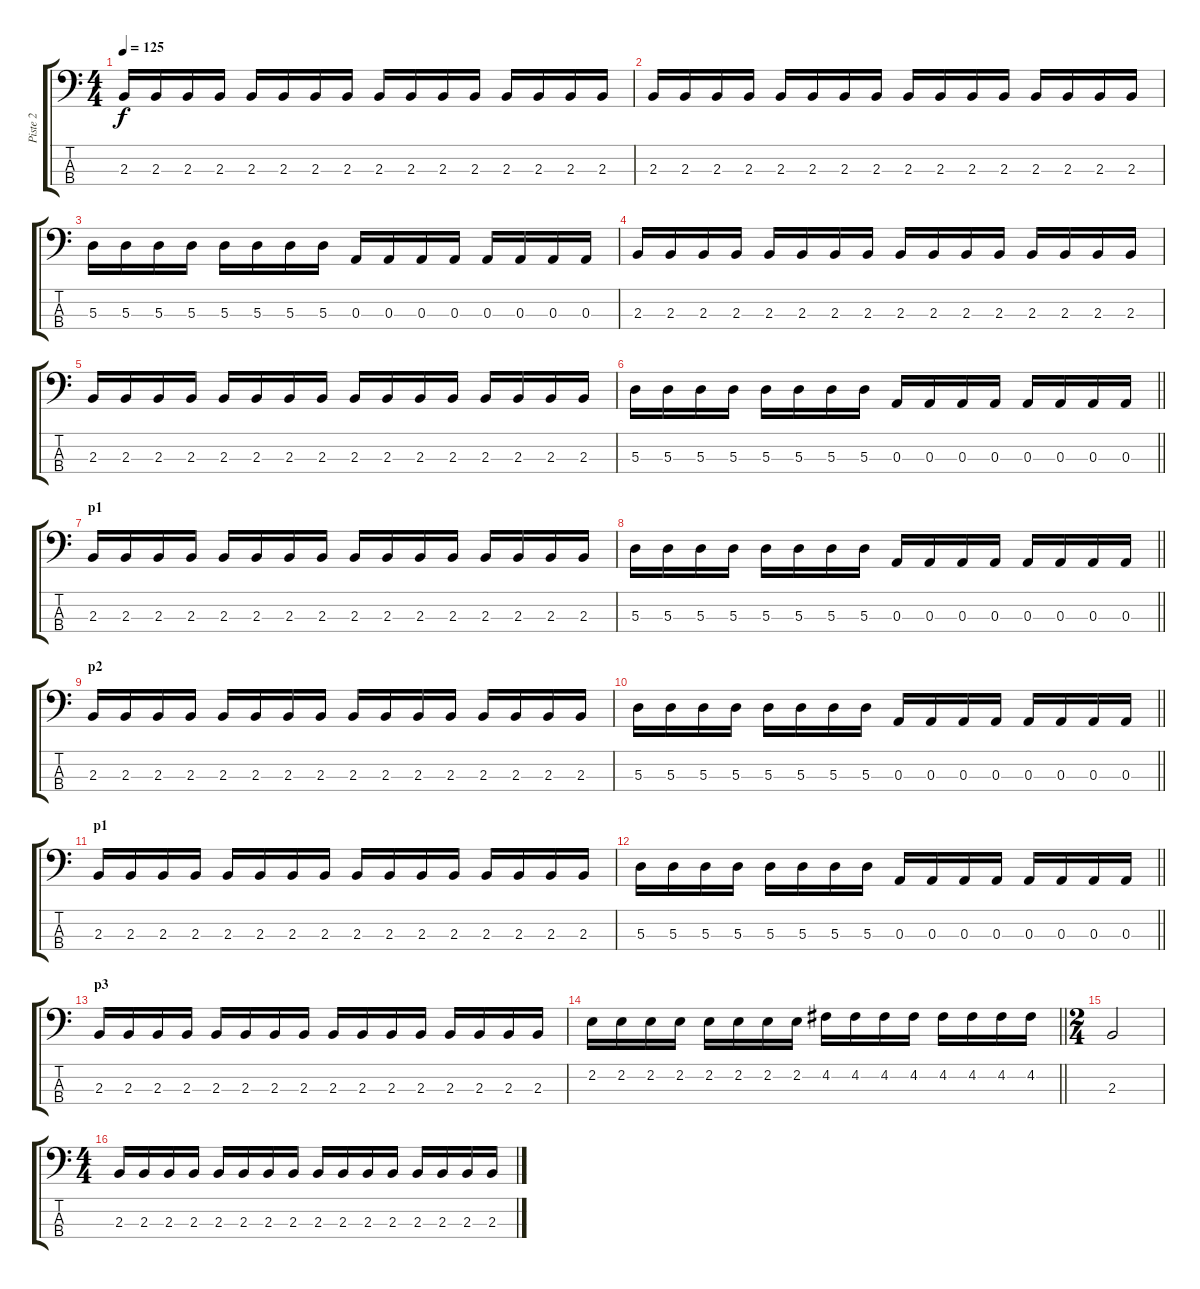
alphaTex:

\track ("Piste 2" "Piste 2") {instrument electricbassfinger}
\staff {score tabs}
\tuning (G2 D2 A1 E1) {hide}
\ts (4 4)
\tempo 125
\clef f4
\ks c
2.3.16{dy f} 2.3.16 2.3.16 2.3.16 2.3.16 2.3.16 2.3.16 2.3.16 2.3.16 2.3.16 2.3.16 2.3.16 2.3.16 2.3.16 2.3.16 2.3.16 |
2.3.16 2.3.16 2.3.16 2.3.16 2.3.16 2.3.16 2.3.16 2.3.16 2.3.16 2.3.16 2.3.16 2.3.16 2.3.16 2.3.16 2.3.16 2.3.16 |
5.3.16 5.3.16 5.3.16 5.3.16 5.3.16 5.3.16 5.3.16 5.3.16 0.3.16 0.3.16 0.3.16 0.3.16 0.3.16 0.3.16 0.3.16 0.3.16 |
2.3.16 2.3.16 2.3.16 2.3.16 2.3.16 2.3.16 2.3.16 2.3.16 2.3.16 2.3.16 2.3.16 2.3.16 2.3.16 2.3.16 2.3.16 2.3.16 |
2.3.16 2.3.16 2.3.16 2.3.16 2.3.16 2.3.16 2.3.16 2.3.16 2.3.16 2.3.16 2.3.16 2.3.16 2.3.16 2.3.16 2.3.16 2.3.16 |
\barLineRight lightlight
5.3.16 5.3.16 5.3.16 5.3.16 5.3.16 5.3.16 5.3.16 5.3.16 0.3.16 0.3.16 0.3.16 0.3.16 0.3.16 0.3.16 0.3.16 0.3.16 |
\section ("" "p1")
2.3.16 2.3.16 2.3.16 2.3.16 2.3.16 2.3.16 2.3.16 2.3.16 2.3.16 2.3.16 2.3.16 2.3.16 2.3.16 2.3.16 2.3.16 2.3.16 |
\barLineRight lightlight
5.3.16 5.3.16 5.3.16 5.3.16 5.3.16 5.3.16 5.3.16 5.3.16 0.3.16 0.3.16 0.3.16 0.3.16 0.3.16 0.3.16 0.3.16 0.3.16 |
\section ("" "p2")
2.3.16 2.3.16 2.3.16 2.3.16 2.3.16 2.3.16 2.3.16 2.3.16 2.3.16 2.3.16 2.3.16 2.3.16 2.3.16 2.3.16 2.3.16 2.3.16 |
\barLineRight lightlight
5.3.16 5.3.16 5.3.16 5.3.16 5.3.16 5.3.16 5.3.16 5.3.16 0.3.16 0.3.16 0.3.16 0.3.16 0.3.16 0.3.16 0.3.16 0.3.16 |
\section ("" "p1")
2.3.16 2.3.16 2.3.16 2.3.16 2.3.16 2.3.16 2.3.16 2.3.16 2.3.16 2.3.16 2.3.16 2.3.16 2.3.16 2.3.16 2.3.16 2.3.16 |
\barLineRight lightlight
5.3.16 5.3.16 5.3.16 5.3.16 5.3.16 5.3.16 5.3.16 5.3.16 0.3.16 0.3.16 0.3.16 0.3.16 0.3.16 0.3.16 0.3.16 0.3.16 |
\section ("" "p3")
2.3.16 2.3.16 2.3.16 2.3.16 2.3.16 2.3.16 2.3.16 2.3.16 2.3.16 2.3.16 2.3.16 2.3.16 2.3.16 2.3.16 2.3.16 2.3.16 |
\barLineRight lightlight
2.2.16 2.2.16 2.2.16 2.2.16 2.2.16 2.2.16 2.2.16 2.2.16 4.2.16 4.2.16 4.2.16 4.2.16 4.2.16 4.2.16 4.2.16 4.2.16 |
\ts (2 4)
2.3.2 |
\ts (4 4)
2.3.16 2.3.16 2.3.16 2.3.16 2.3.16 2.3.16 2.3.16 2.3.16 2.3.16 2.3.16 2.3.16 2.3.16 2.3.16 2.3.16 2.3.16 2.3.16
